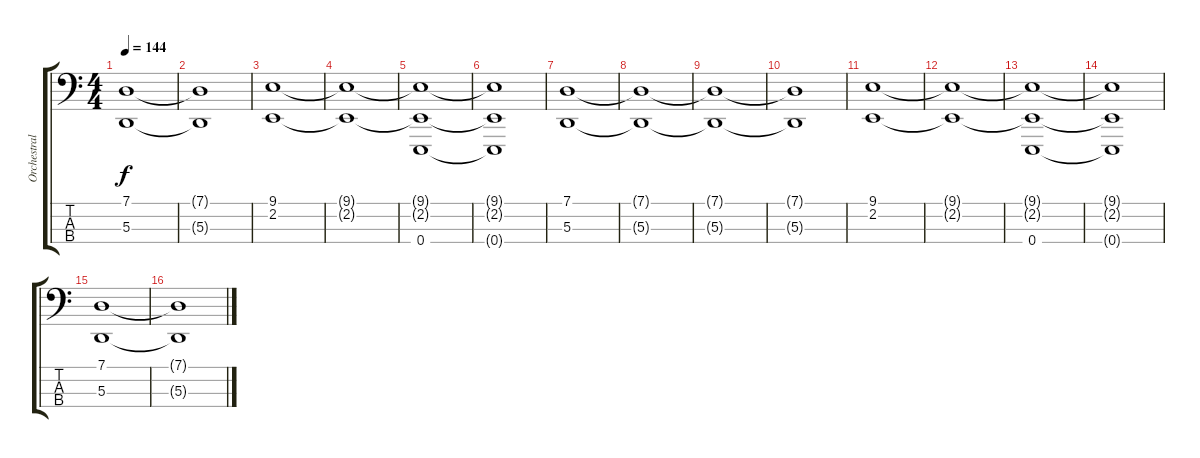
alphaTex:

\track ("Orchestral Bass" "Orchestral") {instrument cello}
\staff {score tabs}
\tuning (G2 D2 A1 E1) {hide}
\ts (4 4)
\tempo 144
\clef f4
\ks c
(7.1{t} 5.3{t}).1{dy f} |
(7.1{t} 5.3{t}).1 |
(9.1 2.2).1 |
(9.1{t} 2.2{t}).1 |
(9.1{t} 2.2{t} 0.4).1 |
(9.1{t} 2.2{t} 0.4{t}).1 |
\section ("" "")
(7.1 5.3).1 |
(7.1{t} 5.3{t}).1 |
(7.1{t} 5.3{t}).1 |
(7.1{t} 5.3{t}).1 |
(9.1 2.2).1 |
(9.1{t} 2.2{t}).1 |
(9.1{t} 2.2{t} 0.4).1 |
(9.1{t} 2.2{t} 0.4{t}).1 |
\section ("" "")
(7.1 5.3).1 |
(7.1{t} 5.3{t}).1
